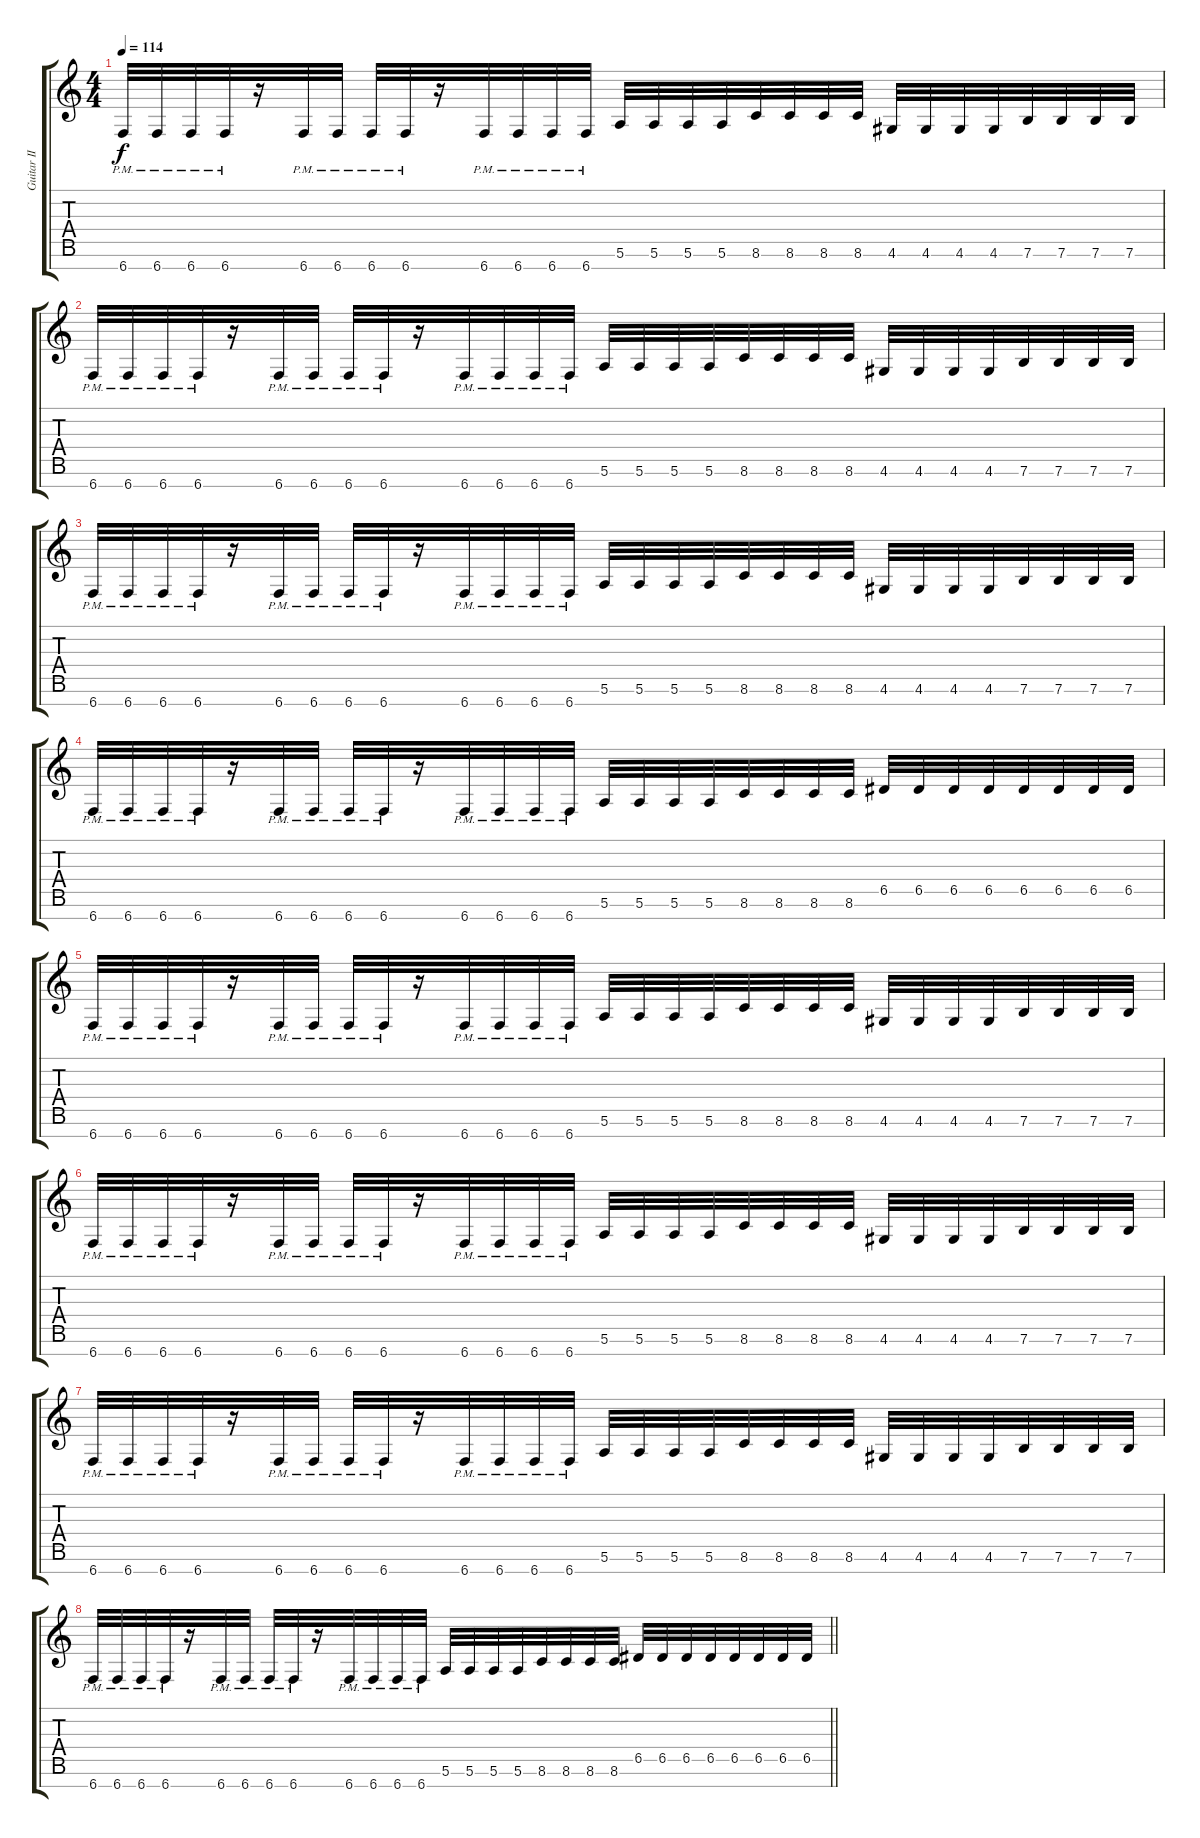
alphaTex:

\track ("Guitar II" "Guitar II") {instrument distortionguitar}
\staff {score tabs}
\tuning (E4 B3 G3 D3 A2 E2 B1) {hide}
\ts (4 4)
\tempo 114
\clef g2
\ks c
6.7{pm}.32{dy f} 6.7{pm}.32 6.7{pm}.32 6.7{pm}.32 r.16 6.7{pm}.32 6.7{pm}.32 6.7{pm}.32 6.7{pm}.32 r.16 6.7{pm}.32 6.7{pm}.32 6.7{pm}.32 6.7{pm}.32 5.6.32 5.6.32 5.6.32 5.6.32 8.6.32 8.6.32 8.6.32 8.6.32 4.6.32 4.6.32 4.6.32 4.6.32 7.6.32 7.6.32 7.6.32 7.6.32 |
6.7{pm}.32 6.7{pm}.32 6.7{pm}.32 6.7{pm}.32 r.16 6.7{pm}.32 6.7{pm}.32 6.7{pm}.32 6.7{pm}.32 r.16 6.7{pm}.32 6.7{pm}.32 6.7{pm}.32 6.7{pm}.32 5.6.32 5.6.32 5.6.32 5.6.32 8.6.32 8.6.32 8.6.32 8.6.32 4.6.32 4.6.32 4.6.32 4.6.32 7.6.32 7.6.32 7.6.32 7.6.32 |
6.7{pm}.32 6.7{pm}.32 6.7{pm}.32 6.7{pm}.32 r.16 6.7{pm}.32 6.7{pm}.32 6.7{pm}.32 6.7{pm}.32 r.16 6.7{pm}.32 6.7{pm}.32 6.7{pm}.32 6.7{pm}.32 5.6.32 5.6.32 5.6.32 5.6.32 8.6.32 8.6.32 8.6.32 8.6.32 4.6.32 4.6.32 4.6.32 4.6.32 7.6.32 7.6.32 7.6.32 7.6.32 |
6.7{pm}.32 6.7{pm}.32 6.7{pm}.32 6.7{pm}.32 r.16 6.7{pm}.32 6.7{pm}.32 6.7{pm}.32 6.7{pm}.32 r.16 6.7{pm}.32 6.7{pm}.32 6.7{pm}.32 6.7{pm}.32 5.6.32 5.6.32 5.6.32 5.6.32 8.6.32 8.6.32 8.6.32 8.6.32 6.5.32 6.5.32 6.5.32 6.5.32 6.5.32 6.5.32 6.5.32 6.5.32 |
6.7{pm}.32 6.7{pm}.32 6.7{pm}.32 6.7{pm}.32 r.16 6.7{pm}.32 6.7{pm}.32 6.7{pm}.32 6.7{pm}.32 r.16 6.7{pm}.32 6.7{pm}.32 6.7{pm}.32 6.7{pm}.32 5.6.32 5.6.32 5.6.32 5.6.32 8.6.32 8.6.32 8.6.32 8.6.32 4.6.32 4.6.32 4.6.32 4.6.32 7.6.32 7.6.32 7.6.32 7.6.32 |
6.7{pm}.32 6.7{pm}.32 6.7{pm}.32 6.7{pm}.32 r.16 6.7{pm}.32 6.7{pm}.32 6.7{pm}.32 6.7{pm}.32 r.16 6.7{pm}.32 6.7{pm}.32 6.7{pm}.32 6.7{pm}.32 5.6.32 5.6.32 5.6.32 5.6.32 8.6.32 8.6.32 8.6.32 8.6.32 4.6.32 4.6.32 4.6.32 4.6.32 7.6.32 7.6.32 7.6.32 7.6.32 |
6.7{pm}.32 6.7{pm}.32 6.7{pm}.32 6.7{pm}.32 r.16 6.7{pm}.32 6.7{pm}.32 6.7{pm}.32 6.7{pm}.32 r.16 6.7{pm}.32 6.7{pm}.32 6.7{pm}.32 6.7{pm}.32 5.6.32 5.6.32 5.6.32 5.6.32 8.6.32 8.6.32 8.6.32 8.6.32 4.6.32 4.6.32 4.6.32 4.6.32 7.6.32 7.6.32 7.6.32 7.6.32 |
\barLineRight lightlight
6.7{pm}.32 6.7{pm}.32 6.7{pm}.32 6.7{pm}.32 r.16 6.7{pm}.32 6.7{pm}.32 6.7{pm}.32 6.7{pm}.32 r.16 6.7{pm}.32 6.7{pm}.32 6.7{pm}.32 6.7{pm}.32 5.6.32 5.6.32 5.6.32 5.6.32 8.6.32 8.6.32 8.6.32 8.6.32 6.5.32 6.5.32 6.5.32 6.5.32 6.5.32 6.5.32 6.5.32 6.5.32
